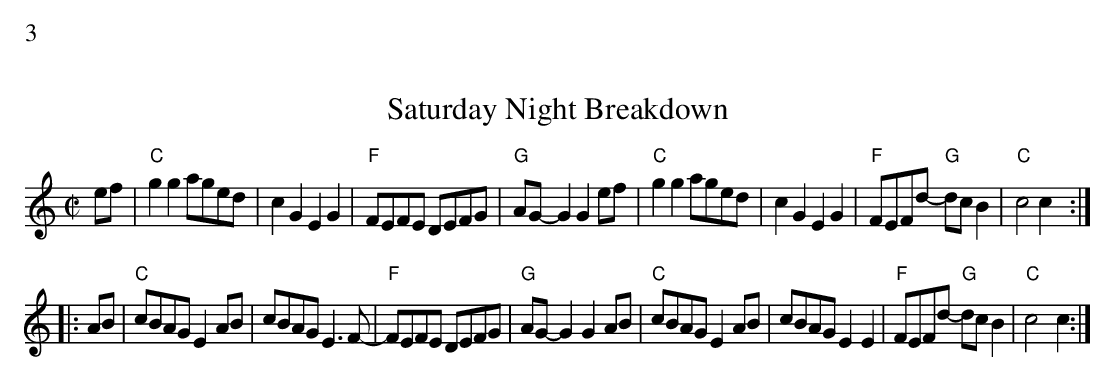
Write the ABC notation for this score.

X:1
%%text 3
T:Saturday Night Breakdown
M:C|
K:C
ef|"C"g2g2 aged|c2G2 E2G2|"F"FEFE DEFG|"G"AG-G2 G2ef|\
"C"g2g2 aged|c2G2 E2G2|"F"FEFd- "G"dcB2|"C"c4c2:|
|:AB|"C"cBAG E2AB|cBAG E3F-|"F"FEFE DEFG|"G"AG-G2 G2AB|\
"C"cBAG E2AB|cBAG E2E2|"F"FEFd- "G"dcB2|"C"c4c2:|
